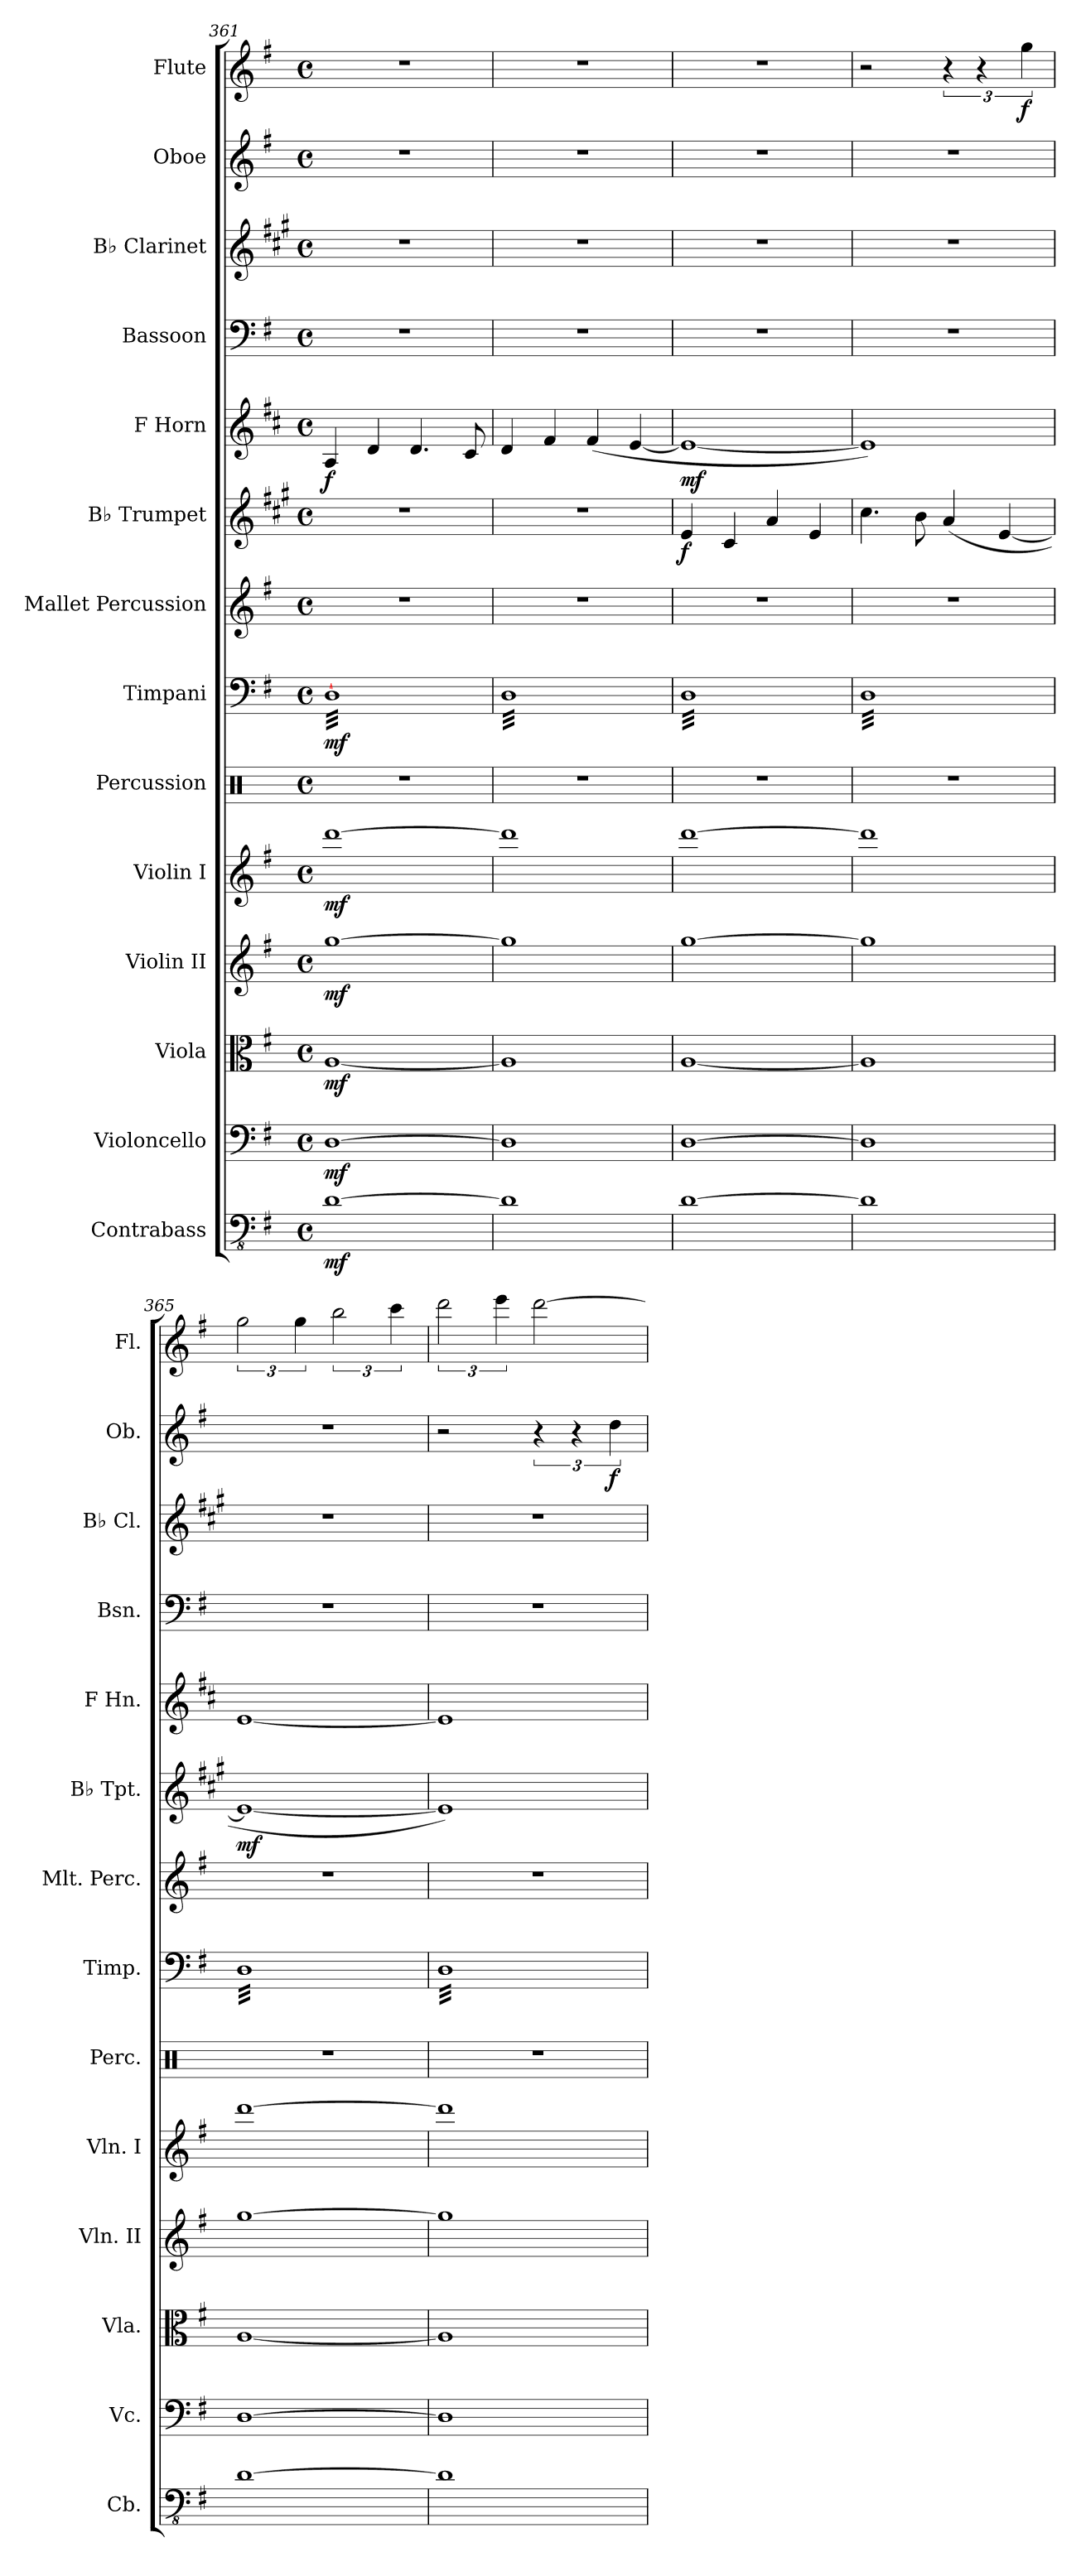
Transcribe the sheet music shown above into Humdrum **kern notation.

**kern	**dynam	**kern	**dynam	**kern	**dynam	**kern	**dynam	**kern	**dynam	**kern	**kern	**dynam	**kern	**kern	**dynam	**kern	**dynam	**kern	**kern	**kern	**dynam	**kern	**dynam
*part14	*part14	*part13	*part13	*part12	*part12	*part11	*part11	*part10	*part10	*part9	*part8	*part8	*part7	*part6	*part6	*part5	*part5	*part4	*part3	*part2	*part2	*part1	*part1
*staff14	*staff14	*staff13	*staff13	*staff12	*staff12	*staff11	*staff11	*staff10	*staff10	*staff9	*staff8	*staff8	*staff7	*staff6	*staff6	*staff5	*staff5	*staff4	*staff3	*staff2	*staff2	*staff1	*staff1
*I"Contrabass	*	*I"Violoncello	*	*I"Viola	*	*I"Violin II	*	*I"Violin I	*	*I"Percussion	*I"Timpani	*	*I"Mallet Percussion	*I"B♭ Trumpet	*	*I"F Horn	*	*I"Bassoon	*I"B♭ Clarinet	*I"Oboe	*	*I"Flute	*
*I'Cb.	*	*I'Vc.	*	*I'Vla.	*	*I'Vln. II	*	*I'Vln. I	*	*I'Perc.	*I'Timp.	*	*I'Mlt. Perc.	*I'B♭ Tpt.	*	*I'F Hn.	*	*I'Bsn.	*I'B♭ Cl.	*I'Ob.	*	*I'Fl.	*
*clefFv4	*	*clefF4	*	*clefC3	*	*clefG2	*	*clefG2	*	*clefX	*clefF4	*	*clefG2	*clefG2	*	*clefG2	*	*clefF4	*clefG2	*clefG2	*	*clefG2	*
*ITrd7c12	*	*	*	*	*	*	*	*	*	*	*	*	*ITrd-14c-24	*ITrd1c2	*	*ITrd4c7	*	*	*ITrd1c2	*	*	*	*
*k[f#]	*	*k[f#]	*	*k[f#]	*	*k[f#]	*	*k[f#]	*	*k[]	*k[f#]	*	*k[f#]	*k[f#]	*	*k[f#]	*	*k[f#]	*k[f#]	*k[f#]	*	*k[f#]	*
*M4/4	*	*M4/4	*	*M4/4	*	*M4/4	*	*M4/4	*	*M4/4	*M4/4	*	*M4/4	*M4/4	*	*M4/4	*	*M4/4	*M4/4	*M4/4	*	*M4/4	*
*met(c)	*	*met(c)	*	*met(c)	*	*met(c)	*	*met(c)	*	*met(c)	*met(c)	*	*met(c)	*met(c)	*	*met(c)	*	*met(c)	*met(c)	*met(c)	*	*met(c)	*
=361	=361	=361	=361	=361	=361	=361	=361	=361	=361	=361	=361	=361	=361	=361	=361	=361	=361	=361	=361	=361	=361	=361	=361
!	!LO:DY:b	!	!LO:DY:b	!	!LO:DY:b	!	!LO:DY:b	!	!LO:DY:b	!	!	!LO:DY:b	!	!	!	!	!LO:DY:b	!	!	!	!	!	!
*	*	*	*	*	*	*	*	*	*	*	*tremolo	*	*	*	*	*	*	*	*	*	*	*	*
[1DD	mf	[1D	mf	[1A	mf	[1gg	mf	[1ddd	mf	1r	[32DLLL	mf	1r	1r	.	4D/	f	1r	1r	1r	.	1r	.
.	.	.	.	.	.	.	.	.	.	.	32D	.	.	.	.	.	.	.	.	.	.	.	.
.	.	.	.	.	.	.	.	.	.	.	32D	.	.	.	.	.	.	.	.	.	.	.	.
.	.	.	.	.	.	.	.	.	.	.	32D	.	.	.	.	.	.	.	.	.	.	.	.
.	.	.	.	.	.	.	.	.	.	.	32D	.	.	.	.	.	.	.	.	.	.	.	.
.	.	.	.	.	.	.	.	.	.	.	32D	.	.	.	.	.	.	.	.	.	.	.	.
.	.	.	.	.	.	.	.	.	.	.	32D	.	.	.	.	.	.	.	.	.	.	.	.
.	.	.	.	.	.	.	.	.	.	.	32D	.	.	.	.	.	.	.	.	.	.	.	.
.	.	.	.	.	.	.	.	.	.	.	32D	.	.	.	.	4G/	.	.	.	.	.	.	.
.	.	.	.	.	.	.	.	.	.	.	32D	.	.	.	.	.	.	.	.	.	.	.	.
.	.	.	.	.	.	.	.	.	.	.	32D	.	.	.	.	.	.	.	.	.	.	.	.
.	.	.	.	.	.	.	.	.	.	.	32D	.	.	.	.	.	.	.	.	.	.	.	.
.	.	.	.	.	.	.	.	.	.	.	32D	.	.	.	.	.	.	.	.	.	.	.	.
.	.	.	.	.	.	.	.	.	.	.	32D	.	.	.	.	.	.	.	.	.	.	.	.
.	.	.	.	.	.	.	.	.	.	.	32D	.	.	.	.	.	.	.	.	.	.	.	.
.	.	.	.	.	.	.	.	.	.	.	32D	.	.	.	.	.	.	.	.	.	.	.	.
.	.	.	.	.	.	.	.	.	.	.	32D	.	.	.	.	4.G/	.	.	.	.	.	.	.
.	.	.	.	.	.	.	.	.	.	.	32D	.	.	.	.	.	.	.	.	.	.	.	.
.	.	.	.	.	.	.	.	.	.	.	32D	.	.	.	.	.	.	.	.	.	.	.	.
.	.	.	.	.	.	.	.	.	.	.	32D	.	.	.	.	.	.	.	.	.	.	.	.
.	.	.	.	.	.	.	.	.	.	.	32D	.	.	.	.	.	.	.	.	.	.	.	.
.	.	.	.	.	.	.	.	.	.	.	32D	.	.	.	.	.	.	.	.	.	.	.	.
.	.	.	.	.	.	.	.	.	.	.	32D	.	.	.	.	.	.	.	.	.	.	.	.
.	.	.	.	.	.	.	.	.	.	.	32D	.	.	.	.	.	.	.	.	.	.	.	.
.	.	.	.	.	.	.	.	.	.	.	32D	.	.	.	.	.	.	.	.	.	.	.	.
.	.	.	.	.	.	.	.	.	.	.	32D	.	.	.	.	.	.	.	.	.	.	.	.
.	.	.	.	.	.	.	.	.	.	.	32D	.	.	.	.	.	.	.	.	.	.	.	.
.	.	.	.	.	.	.	.	.	.	.	32D	.	.	.	.	.	.	.	.	.	.	.	.
.	.	.	.	.	.	.	.	.	.	.	32D	.	.	.	.	8F#/	.	.	.	.	.	.	.
.	.	.	.	.	.	.	.	.	.	.	32D	.	.	.	.	.	.	.	.	.	.	.	.
.	.	.	.	.	.	.	.	.	.	.	32D	.	.	.	.	.	.	.	.	.	.	.	.
.	.	.	.	.	.	.	.	.	.	.	32DJJJ	.	.	.	.	.	.	.	.	.	.	.	.
=362	=362	=362	=362	=362	=362	=362	=362	=362	=362	=362	=362	=362	=362	=362	=362	=362	=362	=362	=362	=362	=362	=362	=362
1DD]	.	1D]	.	1A]	.	1gg]	.	1ddd]	.	1r	32DLLL	.	1r	1r	.	4G/	.	1r	1r	1r	.	1r	.
.	.	.	.	.	.	.	.	.	.	.	32D	.	.	.	.	.	.	.	.	.	.	.	.
.	.	.	.	.	.	.	.	.	.	.	32D	.	.	.	.	.	.	.	.	.	.	.	.
.	.	.	.	.	.	.	.	.	.	.	32D	.	.	.	.	.	.	.	.	.	.	.	.
.	.	.	.	.	.	.	.	.	.	.	32D	.	.	.	.	.	.	.	.	.	.	.	.
.	.	.	.	.	.	.	.	.	.	.	32D	.	.	.	.	.	.	.	.	.	.	.	.
.	.	.	.	.	.	.	.	.	.	.	32D	.	.	.	.	.	.	.	.	.	.	.	.
.	.	.	.	.	.	.	.	.	.	.	32D	.	.	.	.	.	.	.	.	.	.	.	.
.	.	.	.	.	.	.	.	.	.	.	32D	.	.	.	.	4B/	.	.	.	.	.	.	.
.	.	.	.	.	.	.	.	.	.	.	32D	.	.	.	.	.	.	.	.	.	.	.	.
.	.	.	.	.	.	.	.	.	.	.	32D	.	.	.	.	.	.	.	.	.	.	.	.
.	.	.	.	.	.	.	.	.	.	.	32D	.	.	.	.	.	.	.	.	.	.	.	.
.	.	.	.	.	.	.	.	.	.	.	32D	.	.	.	.	.	.	.	.	.	.	.	.
.	.	.	.	.	.	.	.	.	.	.	32D	.	.	.	.	.	.	.	.	.	.	.	.
.	.	.	.	.	.	.	.	.	.	.	32D	.	.	.	.	.	.	.	.	.	.	.	.
.	.	.	.	.	.	.	.	.	.	.	32D	.	.	.	.	.	.	.	.	.	.	.	.
.	.	.	.	.	.	.	.	.	.	.	32D	.	.	.	.	(4B/	.	.	.	.	.	.	.
.	.	.	.	.	.	.	.	.	.	.	32D	.	.	.	.	.	.	.	.	.	.	.	.
.	.	.	.	.	.	.	.	.	.	.	32D	.	.	.	.	.	.	.	.	.	.	.	.
.	.	.	.	.	.	.	.	.	.	.	32D	.	.	.	.	.	.	.	.	.	.	.	.
.	.	.	.	.	.	.	.	.	.	.	32D	.	.	.	.	.	.	.	.	.	.	.	.
.	.	.	.	.	.	.	.	.	.	.	32D	.	.	.	.	.	.	.	.	.	.	.	.
.	.	.	.	.	.	.	.	.	.	.	32D	.	.	.	.	.	.	.	.	.	.	.	.
.	.	.	.	.	.	.	.	.	.	.	32D	.	.	.	.	.	.	.	.	.	.	.	.
.	.	.	.	.	.	.	.	.	.	.	32D	.	.	.	.	[4A/	.	.	.	.	.	.	.
.	.	.	.	.	.	.	.	.	.	.	32D	.	.	.	.	.	.	.	.	.	.	.	.
.	.	.	.	.	.	.	.	.	.	.	32D	.	.	.	.	.	.	.	.	.	.	.	.
.	.	.	.	.	.	.	.	.	.	.	32D	.	.	.	.	.	.	.	.	.	.	.	.
.	.	.	.	.	.	.	.	.	.	.	32D	.	.	.	.	.	.	.	.	.	.	.	.
.	.	.	.	.	.	.	.	.	.	.	32D	.	.	.	.	.	.	.	.	.	.	.	.
.	.	.	.	.	.	.	.	.	.	.	32D	.	.	.	.	.	.	.	.	.	.	.	.
.	.	.	.	.	.	.	.	.	.	.	32DJJJ	.	.	.	.	.	.	.	.	.	.	.	.
=363	=363	=363	=363	=363	=363	=363	=363	=363	=363	=363	=363	=363	=363	=363	=363	=363	=363	=363	=363	=363	=363	=363	=363
!	!	!	!	!	!	!	!	!	!	!	!	!	!	!	!LO:DY:b	!	!LO:DY:b	!	!	!	!	!	!
[1DD	.	[1D	.	[1A	.	[1gg	.	[1ddd	.	1r	32DLLL	.	1r	4d/	f	1A_	mf	1r	1r	1r	.	1r	.
.	.	.	.	.	.	.	.	.	.	.	32D	.	.	.	.	.	.	.	.	.	.	.	.
.	.	.	.	.	.	.	.	.	.	.	32D	.	.	.	.	.	.	.	.	.	.	.	.
.	.	.	.	.	.	.	.	.	.	.	32D	.	.	.	.	.	.	.	.	.	.	.	.
.	.	.	.	.	.	.	.	.	.	.	32D	.	.	.	.	.	.	.	.	.	.	.	.
.	.	.	.	.	.	.	.	.	.	.	32D	.	.	.	.	.	.	.	.	.	.	.	.
.	.	.	.	.	.	.	.	.	.	.	32D	.	.	.	.	.	.	.	.	.	.	.	.
.	.	.	.	.	.	.	.	.	.	.	32D	.	.	.	.	.	.	.	.	.	.	.	.
.	.	.	.	.	.	.	.	.	.	.	32D	.	.	4B/	.	.	.	.	.	.	.	.	.
.	.	.	.	.	.	.	.	.	.	.	32D	.	.	.	.	.	.	.	.	.	.	.	.
.	.	.	.	.	.	.	.	.	.	.	32D	.	.	.	.	.	.	.	.	.	.	.	.
.	.	.	.	.	.	.	.	.	.	.	32D	.	.	.	.	.	.	.	.	.	.	.	.
.	.	.	.	.	.	.	.	.	.	.	32D	.	.	.	.	.	.	.	.	.	.	.	.
.	.	.	.	.	.	.	.	.	.	.	32D	.	.	.	.	.	.	.	.	.	.	.	.
.	.	.	.	.	.	.	.	.	.	.	32D	.	.	.	.	.	.	.	.	.	.	.	.
.	.	.	.	.	.	.	.	.	.	.	32D	.	.	.	.	.	.	.	.	.	.	.	.
.	.	.	.	.	.	.	.	.	.	.	32D	.	.	4g/	.	.	.	.	.	.	.	.	.
.	.	.	.	.	.	.	.	.	.	.	32D	.	.	.	.	.	.	.	.	.	.	.	.
.	.	.	.	.	.	.	.	.	.	.	32D	.	.	.	.	.	.	.	.	.	.	.	.
.	.	.	.	.	.	.	.	.	.	.	32D	.	.	.	.	.	.	.	.	.	.	.	.
.	.	.	.	.	.	.	.	.	.	.	32D	.	.	.	.	.	.	.	.	.	.	.	.
.	.	.	.	.	.	.	.	.	.	.	32D	.	.	.	.	.	.	.	.	.	.	.	.
.	.	.	.	.	.	.	.	.	.	.	32D	.	.	.	.	.	.	.	.	.	.	.	.
.	.	.	.	.	.	.	.	.	.	.	32D	.	.	.	.	.	.	.	.	.	.	.	.
.	.	.	.	.	.	.	.	.	.	.	32D	.	.	4d/	.	.	.	.	.	.	.	.	.
.	.	.	.	.	.	.	.	.	.	.	32D	.	.	.	.	.	.	.	.	.	.	.	.
.	.	.	.	.	.	.	.	.	.	.	32D	.	.	.	.	.	.	.	.	.	.	.	.
.	.	.	.	.	.	.	.	.	.	.	32D	.	.	.	.	.	.	.	.	.	.	.	.
.	.	.	.	.	.	.	.	.	.	.	32D	.	.	.	.	.	.	.	.	.	.	.	.
.	.	.	.	.	.	.	.	.	.	.	32D	.	.	.	.	.	.	.	.	.	.	.	.
.	.	.	.	.	.	.	.	.	.	.	32D	.	.	.	.	.	.	.	.	.	.	.	.
.	.	.	.	.	.	.	.	.	.	.	32DJJJ	.	.	.	.	.	.	.	.	.	.	.	.
=364	=364	=364	=364	=364	=364	=364	=364	=364	=364	=364	=364	=364	=364	=364	=364	=364	=364	=364	=364	=364	=364	=364	=364
1DD]	.	1D]	.	1A]	.	1gg]	.	1ddd]	.	1r	32DLLL	.	1r	4.b\	.	1A])	.	1r	1r	1r	.	2r	.
.	.	.	.	.	.	.	.	.	.	.	32D	.	.	.	.	.	.	.	.	.	.	.	.
.	.	.	.	.	.	.	.	.	.	.	32D	.	.	.	.	.	.	.	.	.	.	.	.
.	.	.	.	.	.	.	.	.	.	.	32D	.	.	.	.	.	.	.	.	.	.	.	.
.	.	.	.	.	.	.	.	.	.	.	32D	.	.	.	.	.	.	.	.	.	.	.	.
.	.	.	.	.	.	.	.	.	.	.	32D	.	.	.	.	.	.	.	.	.	.	.	.
.	.	.	.	.	.	.	.	.	.	.	32D	.	.	.	.	.	.	.	.	.	.	.	.
.	.	.	.	.	.	.	.	.	.	.	32D	.	.	.	.	.	.	.	.	.	.	.	.
.	.	.	.	.	.	.	.	.	.	.	32D	.	.	.	.	.	.	.	.	.	.	.	.
.	.	.	.	.	.	.	.	.	.	.	32D	.	.	.	.	.	.	.	.	.	.	.	.
.	.	.	.	.	.	.	.	.	.	.	32D	.	.	.	.	.	.	.	.	.	.	.	.
.	.	.	.	.	.	.	.	.	.	.	32D	.	.	.	.	.	.	.	.	.	.	.	.
.	.	.	.	.	.	.	.	.	.	.	32D	.	.	8a\	.	.	.	.	.	.	.	.	.
.	.	.	.	.	.	.	.	.	.	.	32D	.	.	.	.	.	.	.	.	.	.	.	.
.	.	.	.	.	.	.	.	.	.	.	32D	.	.	.	.	.	.	.	.	.	.	.	.
.	.	.	.	.	.	.	.	.	.	.	32D	.	.	.	.	.	.	.	.	.	.	.	.
.	.	.	.	.	.	.	.	.	.	.	32D	.	.	(4g/	.	.	.	.	.	.	.	6r	.
.	.	.	.	.	.	.	.	.	.	.	32D	.	.	.	.	.	.	.	.	.	.	.	.
.	.	.	.	.	.	.	.	.	.	.	32D	.	.	.	.	.	.	.	.	.	.	.	.
.	.	.	.	.	.	.	.	.	.	.	32D	.	.	.	.	.	.	.	.	.	.	.	.
.	.	.	.	.	.	.	.	.	.	.	32D	.	.	.	.	.	.	.	.	.	.	.	.
.	.	.	.	.	.	.	.	.	.	.	32D	.	.	.	.	.	.	.	.	.	.	.	.
.	.	.	.	.	.	.	.	.	.	.	.	.	.	.	.	.	.	.	.	.	.	6r	.
.	.	.	.	.	.	.	.	.	.	.	32D	.	.	.	.	.	.	.	.	.	.	.	.
.	.	.	.	.	.	.	.	.	.	.	32D	.	.	.	.	.	.	.	.	.	.	.	.
.	.	.	.	.	.	.	.	.	.	.	32D	.	.	[4d/	.	.	.	.	.	.	.	.	.
.	.	.	.	.	.	.	.	.	.	.	32D	.	.	.	.	.	.	.	.	.	.	.	.
.	.	.	.	.	.	.	.	.	.	.	32D	.	.	.	.	.	.	.	.	.	.	.	.
!	!	!	!	!	!	!	!	!	!	!	!	!	!	!	!	!	!	!	!	!	!	!	!LO:DY:b
.	.	.	.	.	.	.	.	.	.	.	.	.	.	.	.	.	.	.	.	.	.	6gg\	f
.	.	.	.	.	.	.	.	.	.	.	32D	.	.	.	.	.	.	.	.	.	.	.	.
.	.	.	.	.	.	.	.	.	.	.	32D	.	.	.	.	.	.	.	.	.	.	.	.
.	.	.	.	.	.	.	.	.	.	.	32D	.	.	.	.	.	.	.	.	.	.	.	.
.	.	.	.	.	.	.	.	.	.	.	32D	.	.	.	.	.	.	.	.	.	.	.	.
.	.	.	.	.	.	.	.	.	.	.	32DJJJ	.	.	.	.	.	.	.	.	.	.	.	.
!!LO:PB:g=z
=365	=365	=365	=365	=365	=365	=365	=365	=365	=365	=365	=365	=365	=365	=365	=365	=365	=365	=365	=365	=365	=365	=365	=365
!	!	!	!	!	!	!	!	!	!	!	!	!	!	!	!LO:DY:b	!	!	!	!	!	!	!	!
[1DD	.	[1D	.	[1A	.	[1gg	.	[1ddd	.	1r	32DLLL	.	1r	1d_	mf	[1A	.	1r	1r	1r	.	3gg\	.
.	.	.	.	.	.	.	.	.	.	.	32D	.	.	.	.	.	.	.	.	.	.	.	.
.	.	.	.	.	.	.	.	.	.	.	32D	.	.	.	.	.	.	.	.	.	.	.	.
.	.	.	.	.	.	.	.	.	.	.	32D	.	.	.	.	.	.	.	.	.	.	.	.
.	.	.	.	.	.	.	.	.	.	.	32D	.	.	.	.	.	.	.	.	.	.	.	.
.	.	.	.	.	.	.	.	.	.	.	32D	.	.	.	.	.	.	.	.	.	.	.	.
.	.	.	.	.	.	.	.	.	.	.	32D	.	.	.	.	.	.	.	.	.	.	.	.
.	.	.	.	.	.	.	.	.	.	.	32D	.	.	.	.	.	.	.	.	.	.	.	.
.	.	.	.	.	.	.	.	.	.	.	32D	.	.	.	.	.	.	.	.	.	.	.	.
.	.	.	.	.	.	.	.	.	.	.	32D	.	.	.	.	.	.	.	.	.	.	.	.
.	.	.	.	.	.	.	.	.	.	.	32D	.	.	.	.	.	.	.	.	.	.	.	.
.	.	.	.	.	.	.	.	.	.	.	.	.	.	.	.	.	.	.	.	.	.	6gg\	.
.	.	.	.	.	.	.	.	.	.	.	32D	.	.	.	.	.	.	.	.	.	.	.	.
.	.	.	.	.	.	.	.	.	.	.	32D	.	.	.	.	.	.	.	.	.	.	.	.
.	.	.	.	.	.	.	.	.	.	.	32D	.	.	.	.	.	.	.	.	.	.	.	.
.	.	.	.	.	.	.	.	.	.	.	32D	.	.	.	.	.	.	.	.	.	.	.	.
.	.	.	.	.	.	.	.	.	.	.	32D	.	.	.	.	.	.	.	.	.	.	.	.
.	.	.	.	.	.	.	.	.	.	.	32D	.	.	.	.	.	.	.	.	.	.	3bb\	.
.	.	.	.	.	.	.	.	.	.	.	32D	.	.	.	.	.	.	.	.	.	.	.	.
.	.	.	.	.	.	.	.	.	.	.	32D	.	.	.	.	.	.	.	.	.	.	.	.
.	.	.	.	.	.	.	.	.	.	.	32D	.	.	.	.	.	.	.	.	.	.	.	.
.	.	.	.	.	.	.	.	.	.	.	32D	.	.	.	.	.	.	.	.	.	.	.	.
.	.	.	.	.	.	.	.	.	.	.	32D	.	.	.	.	.	.	.	.	.	.	.	.
.	.	.	.	.	.	.	.	.	.	.	32D	.	.	.	.	.	.	.	.	.	.	.	.
.	.	.	.	.	.	.	.	.	.	.	32D	.	.	.	.	.	.	.	.	.	.	.	.
.	.	.	.	.	.	.	.	.	.	.	32D	.	.	.	.	.	.	.	.	.	.	.	.
.	.	.	.	.	.	.	.	.	.	.	32D	.	.	.	.	.	.	.	.	.	.	.	.
.	.	.	.	.	.	.	.	.	.	.	32D	.	.	.	.	.	.	.	.	.	.	.	.
.	.	.	.	.	.	.	.	.	.	.	.	.	.	.	.	.	.	.	.	.	.	6ccc\	.
.	.	.	.	.	.	.	.	.	.	.	32D	.	.	.	.	.	.	.	.	.	.	.	.
.	.	.	.	.	.	.	.	.	.	.	32D	.	.	.	.	.	.	.	.	.	.	.	.
.	.	.	.	.	.	.	.	.	.	.	32D	.	.	.	.	.	.	.	.	.	.	.	.
.	.	.	.	.	.	.	.	.	.	.	32D	.	.	.	.	.	.	.	.	.	.	.	.
.	.	.	.	.	.	.	.	.	.	.	32DJJJ	.	.	.	.	.	.	.	.	.	.	.	.
=366	=366	=366	=366	=366	=366	=366	=366	=366	=366	=366	=366	=366	=366	=366	=366	=366	=366	=366	=366	=366	=366	=366	=366
1DD]	.	1D]	.	1A]	.	1gg]	.	1ddd]	.	1r	32DLLL	.	1r	1d])	.	1A]	.	1r	1r	2r	.	3ddd\	.
.	.	.	.	.	.	.	.	.	.	.	32D	.	.	.	.	.	.	.	.	.	.	.	.
.	.	.	.	.	.	.	.	.	.	.	32D	.	.	.	.	.	.	.	.	.	.	.	.
.	.	.	.	.	.	.	.	.	.	.	32D	.	.	.	.	.	.	.	.	.	.	.	.
.	.	.	.	.	.	.	.	.	.	.	32D	.	.	.	.	.	.	.	.	.	.	.	.
.	.	.	.	.	.	.	.	.	.	.	32D	.	.	.	.	.	.	.	.	.	.	.	.
.	.	.	.	.	.	.	.	.	.	.	32D	.	.	.	.	.	.	.	.	.	.	.	.
.	.	.	.	.	.	.	.	.	.	.	32D	.	.	.	.	.	.	.	.	.	.	.	.
.	.	.	.	.	.	.	.	.	.	.	32D	.	.	.	.	.	.	.	.	.	.	.	.
.	.	.	.	.	.	.	.	.	.	.	32D	.	.	.	.	.	.	.	.	.	.	.	.
.	.	.	.	.	.	.	.	.	.	.	32D	.	.	.	.	.	.	.	.	.	.	.	.
.	.	.	.	.	.	.	.	.	.	.	.	.	.	.	.	.	.	.	.	.	.	6eee\	.
.	.	.	.	.	.	.	.	.	.	.	32D	.	.	.	.	.	.	.	.	.	.	.	.
.	.	.	.	.	.	.	.	.	.	.	32D	.	.	.	.	.	.	.	.	.	.	.	.
.	.	.	.	.	.	.	.	.	.	.	32D	.	.	.	.	.	.	.	.	.	.	.	.
.	.	.	.	.	.	.	.	.	.	.	32D	.	.	.	.	.	.	.	.	.	.	.	.
.	.	.	.	.	.	.	.	.	.	.	32D	.	.	.	.	.	.	.	.	.	.	.	.
.	.	.	.	.	.	.	.	.	.	.	32D	.	.	.	.	.	.	.	.	6r	.	[2ddd\	.
.	.	.	.	.	.	.	.	.	.	.	32D	.	.	.	.	.	.	.	.	.	.	.	.
.	.	.	.	.	.	.	.	.	.	.	32D	.	.	.	.	.	.	.	.	.	.	.	.
.	.	.	.	.	.	.	.	.	.	.	32D	.	.	.	.	.	.	.	.	.	.	.	.
.	.	.	.	.	.	.	.	.	.	.	32D	.	.	.	.	.	.	.	.	.	.	.	.
.	.	.	.	.	.	.	.	.	.	.	32D	.	.	.	.	.	.	.	.	.	.	.	.
.	.	.	.	.	.	.	.	.	.	.	.	.	.	.	.	.	.	.	.	6r	.	.	.
.	.	.	.	.	.	.	.	.	.	.	32D	.	.	.	.	.	.	.	.	.	.	.	.
.	.	.	.	.	.	.	.	.	.	.	32D	.	.	.	.	.	.	.	.	.	.	.	.
.	.	.	.	.	.	.	.	.	.	.	32D	.	.	.	.	.	.	.	.	.	.	.	.
.	.	.	.	.	.	.	.	.	.	.	32D	.	.	.	.	.	.	.	.	.	.	.	.
.	.	.	.	.	.	.	.	.	.	.	32D	.	.	.	.	.	.	.	.	.	.	.	.
!	!	!	!	!	!	!	!	!	!	!	!	!	!	!	!	!	!	!	!	!	!LO:DY:b	!	!
.	.	.	.	.	.	.	.	.	.	.	.	.	.	.	.	.	.	.	.	6dd\	f	.	.
.	.	.	.	.	.	.	.	.	.	.	32D	.	.	.	.	.	.	.	.	.	.	.	.
.	.	.	.	.	.	.	.	.	.	.	32D	.	.	.	.	.	.	.	.	.	.	.	.
.	.	.	.	.	.	.	.	.	.	.	32D	.	.	.	.	.	.	.	.	.	.	.	.
.	.	.	.	.	.	.	.	.	.	.	32D	.	.	.	.	.	.	.	.	.	.	.	.
.	.	.	.	.	.	.	.	.	.	.	32DJJJ	.	.	.	.	.	.	.	.	.	.	.	.
*	*	*	*	*	*	*	*	*	*	*	*Xtremolo	*	*	*	*	*	*	*	*	*	*	*	*
=	=	=	=	=	=	=	=	=	=	=	=	=	=	=	=	=	=	=	=	=	=	=	=
*-	*-	*-	*-	*-	*-	*-	*-	*-	*-	*-	*-	*-	*-	*-	*-	*-	*-	*-	*-	*-	*-	*-	*-
